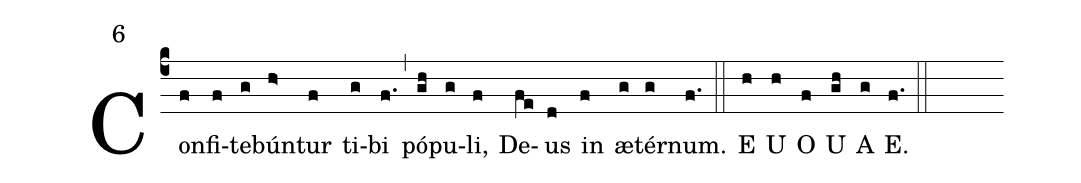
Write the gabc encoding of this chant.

mode: 6;
%%
(c4)Con(f)fi(f)te(g)bún(h>)tur(f) ti(g)bi(f.) (,) pó(gh)pu(g)li,(f) De(fe)us(d) in(f) æ(g)tér(g)num.(f.) (::)
E(h) U(h) O(f) U(gh) A(g) E.(f.) (::)
